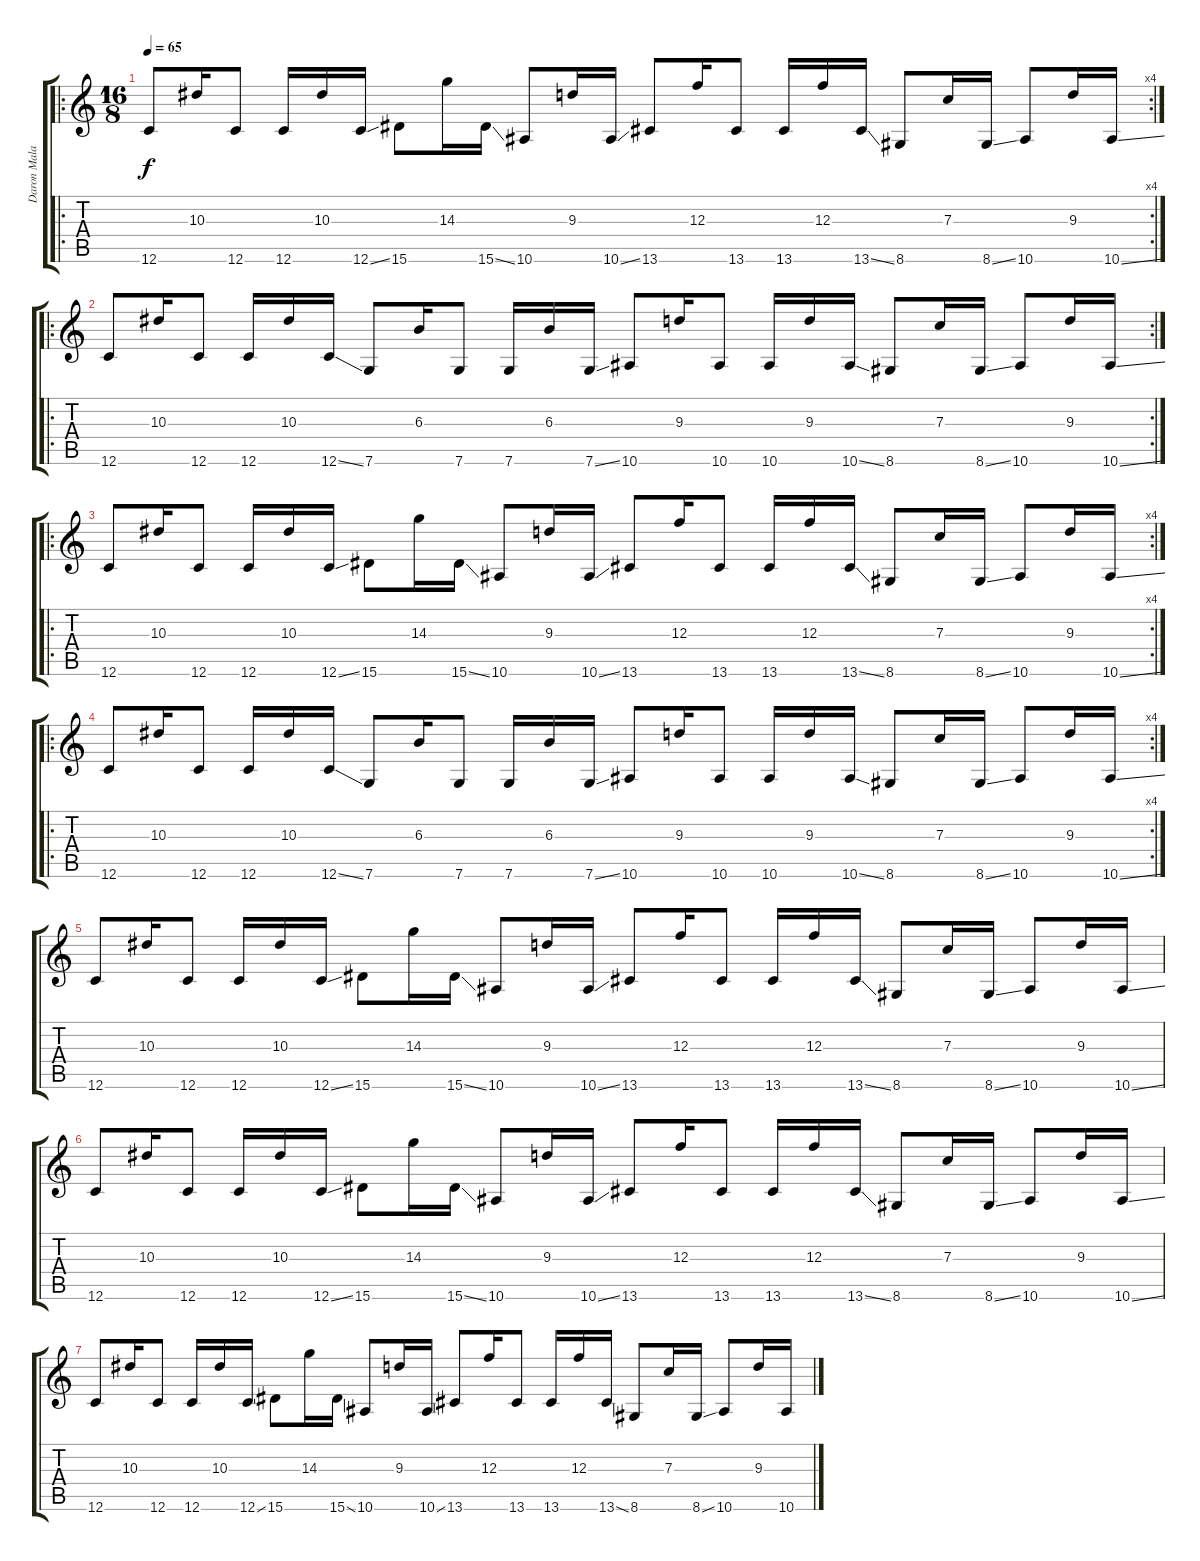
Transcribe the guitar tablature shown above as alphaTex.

\track ("Daron Malakian" "Daron Mala") {instrument acousticguitarnylon}
\staff {score tabs}
\tuning (D4 A3 F3 C3 G2 C2) {hide}
\ro
\rc 4
\ts (16 8)
\tempo 65
\clef g2
\ks c
12.6.8{dy f instrument acousticguitarnylon} 10.3.16 12.6.8 12.6.16 10.3.16 12.6{ss}.16 15.6.8 14.3.16 15.6{ss}.16 10.6.8 9.3.16 10.6{ss}.16 13.6.8 12.3.16 13.6.8 13.6.16 12.3.16 13.6{ss}.16 8.6.8 7.3.16 8.6{ss}.16 10.6.8 9.3.16 10.6{ss}.16 |
\ro
\rc 2
12.6.8 10.3.16 12.6.8 12.6.16 10.3.16 12.6{ss}.16 7.6.8 6.3.16 7.6.8 7.6.16 6.3.16 7.6{ss}.16 10.6.8 9.3.16 10.6.8 10.6.16 9.3.16 10.6{ss}.16 8.6.8 7.3.16 8.6{ss}.16 10.6.8 9.3.16 10.6{ss}.16 |
\ro
\rc 4
12.6.8 10.3.16 12.6.8 12.6.16 10.3.16 12.6{ss}.16 15.6.8 14.3.16 15.6{ss}.16 10.6.8 9.3.16 10.6{ss}.16 13.6.8 12.3.16 13.6.8 13.6.16 12.3.16 13.6{ss}.16 8.6.8 7.3.16 8.6{ss}.16 10.6.8 9.3.16 10.6{ss}.16 |
\ro
\rc 4
12.6.8 10.3.16 12.6.8 12.6.16 10.3.16 12.6{ss}.16 7.6.8 6.3.16 7.6.8 7.6.16 6.3.16 7.6{ss}.16 10.6.8 9.3.16 10.6.8 10.6.16 9.3.16 10.6{ss}.16 8.6.8 7.3.16 8.6{ss}.16 10.6.8 9.3.16 10.6{ss}.16 |
12.6.8{volume 8} 10.3.16 12.6.8 12.6.16 10.3.16 12.6{ss}.16 15.6.8 14.3.16 15.6{ss}.16 10.6.8 9.3.16 10.6{ss}.16 13.6.8 12.3.16 13.6.8 13.6.16 12.3.16 13.6{ss}.16 8.6.8 7.3.16 8.6{ss}.16 10.6.8 9.3.16 10.6{ss}.16 |
12.6.8{volume 8} 10.3.16 12.6.8 12.6.16 10.3.16 12.6{ss}.16 15.6.8 14.3.16 15.6{ss}.16 10.6.8 9.3.16 10.6{ss}.16 13.6.8 12.3.16 13.6.8 13.6.16 12.3.16 13.6{ss}.16 8.6.8 7.3.16 8.6{ss}.16 10.6.8 9.3.16 10.6{ss}.16 |
12.6.8{volume 8} 10.3.16 12.6.8 12.6.16 10.3.16 12.6{ss}.16 15.6.8 14.3.16 15.6{ss}.16 10.6.8 9.3.16 10.6{ss}.16 13.6.8 12.3.16 13.6.8 13.6.16 12.3.16 13.6{ss}.16 8.6.8 7.3.16 8.6{ss}.16 10.6.8 9.3.16 10.6{ss}.16
